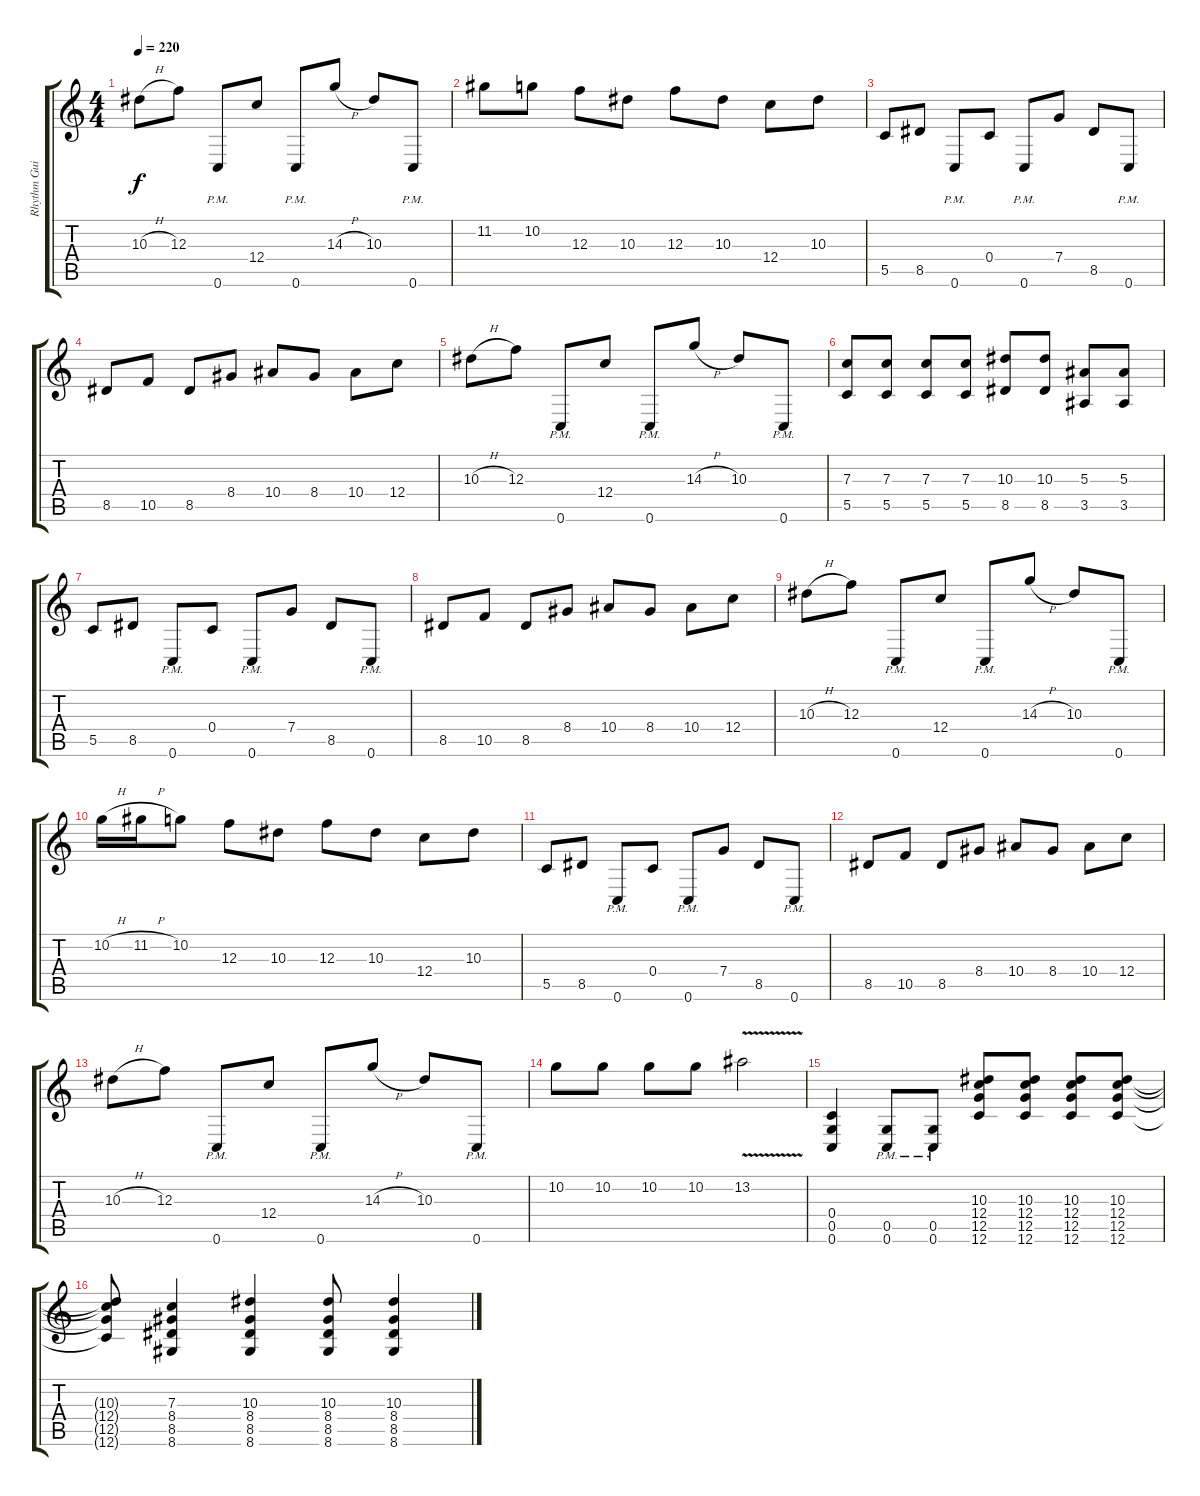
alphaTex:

\track ("Rhythm Guitar 1" "Rhythm Gui") {instrument distortionguitar}
\staff {score tabs}
\tuning (D4 A3 F3 C3 G2 C2) {hide}
\ts (4 4)
\tempo 220
\clef g2
\ks c
10.3{h}.8{dy f} 12.3.8 0.6{pm}.8 12.4.8 0.6{pm}.8 14.3{h}.8 10.3.8 0.6{pm}.8 |
11.2.8 10.2.8 12.3.8 10.3.8 12.3.8 10.3.8 12.4.8 10.3.8 |
5.5.8 8.5.8 0.6{pm}.8 0.4.8 0.6{pm}.8 7.4.8 8.5.8 0.6{pm}.8 |
8.5.8 10.5.8 8.5.8 8.4.8 10.4.8 8.4.8 10.4.8 12.4.8 |
10.3{h}.8 12.3.8 0.6{pm}.8 12.4.8 0.6{pm}.8 14.3{h}.8 10.3.8 0.6{pm}.8 |
(7.3 5.5).8 (7.3 5.5).8 (7.3 5.5).8 (7.3 5.5).8 (10.3 8.5).8 (10.3 8.5).8 (5.3 3.5).8 (5.3 3.5).8 |
5.5.8 8.5.8 0.6{pm}.8 0.4.8 0.6{pm}.8 7.4.8 8.5.8 0.6{pm}.8 |
8.5.8 10.5.8 8.5.8 8.4.8 10.4.8 8.4.8 10.4.8 12.4.8 |
10.3{h}.8 12.3.8 0.6{pm}.8 12.4.8 0.6{pm}.8 14.3{h}.8 10.3.8 0.6{pm}.8 |
10.2{h}.16 11.2{h}.16 10.2.8 12.3.8 10.3.8 12.3.8 10.3.8 12.4.8 10.3.8 |
5.5.8 8.5.8 0.6{pm}.8 0.4.8 0.6{pm}.8 7.4.8 8.5.8 0.6{pm}.8 |
8.5.8 10.5.8 8.5.8 8.4.8 10.4.8 8.4.8 10.4.8 12.4.8 |
10.3{h}.8 12.3.8 0.6{pm}.8 12.4.8 0.6{pm}.8 14.3{h}.8 10.3.8 0.6{pm}.8 |
10.2.8 10.2.8 10.2.8 10.2.8 13.2{v}.2 |
(0.4 0.5 0.6).4 (0.5{pm} 0.6{pm}).8 (0.5{pm} 0.6{pm}).8 (10.3 12.4 12.5 12.6).8 (10.3 12.4 12.5 12.6).8 (10.3 12.4 12.5 12.6).8 (10.3 12.4 12.5 12.6).8 |
(10.3{t} 12.4{t} 12.5{t} 12.6{t}).8 (7.3 8.4 8.5 8.6).4 (10.3 8.4 8.5 8.6).4 (10.3 8.4 8.5 8.6).8 (10.3 8.4 8.5 8.6).4
